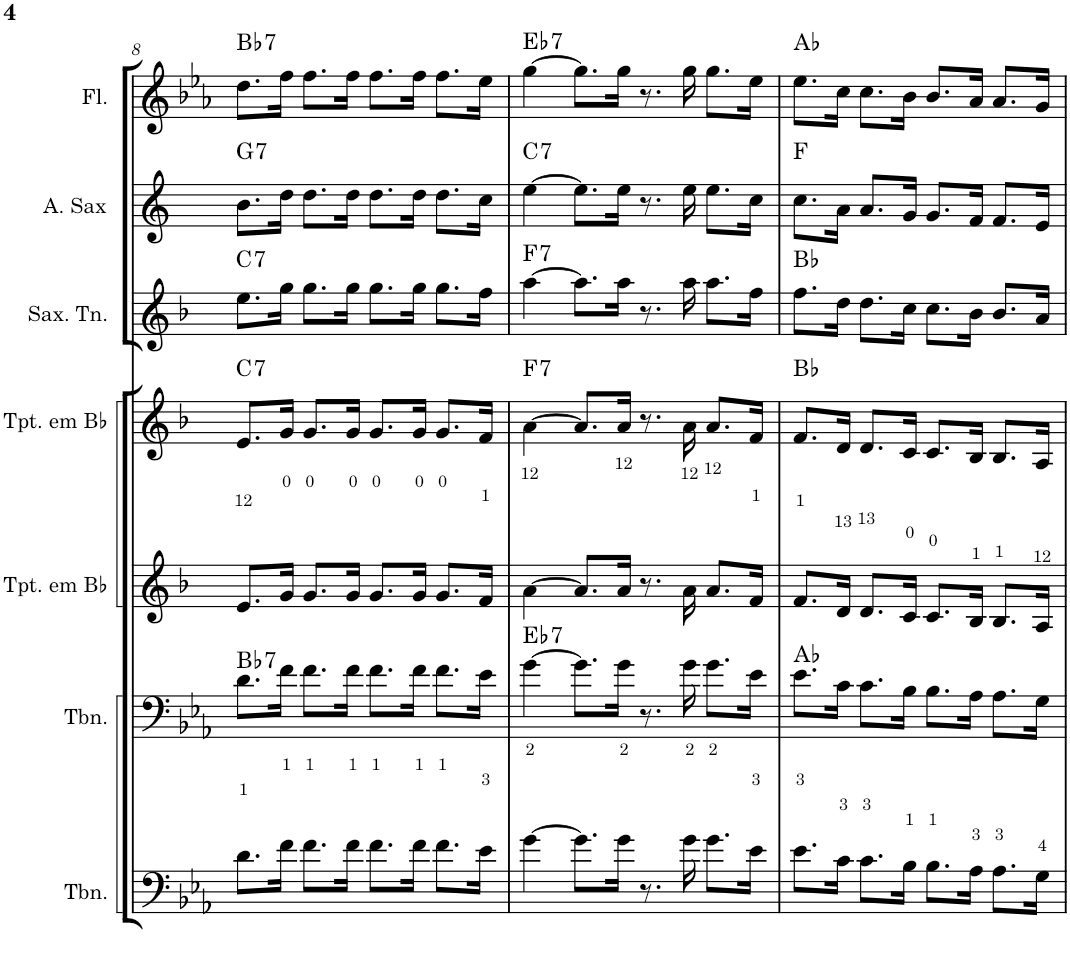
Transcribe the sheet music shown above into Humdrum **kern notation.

**kern	**kern	**harte	**kern	**kern	**harte	**kern	**harte	**kern	**harte	**kern	**harte
*part7	*part6	*part6	*part5	*part4	*part4	*part3	*part3	*part2	*part2	*part1	*part1
*staff7	*staff6	*	*staff5	*staff4	*	*staff3	*	*staff2	*	*staff1	*
*I"Trombone	*I"Trombone	*	*I"Trompete em Bb	*I"Trompete em Bb	*	*I"Saxofone Tenor	*	*I"Saxofone Alto	*	*I"Flauta Transversal	*
*I'Tbn.	*I'Tbn.	*	*I'Tpt. em Bb	*I'Tpt. em Bb	*	*I'Sax. Tn.	*	*	*	*I'Fl.	*
!!LO:PB:g=z
*clefF4	*clefF4	*	*clefG2	*clefG2	*	*clefG2	*	*clefG2	*	*clefG2	*
*	*	*	*Trd1c2	*Trd1c2	*	*Trd8c14	*	*Trd5c9	*	*	*
*k[b-e-a-]	*k[b-e-a-]	*	*k[b-]	*k[b-]	*	*k[b-]	*	*k[]	*	*k[b-e-a-]	*
*M4/4	*M4/4	*	*M4/4	*M4/4	*	*M4/4	*	*M4/4	*	*M4/4	*
=8	=8	=8	=8	=8	=8	=8	=8	=8	=8	=8	=8
!	!	!LO:H:kt=7	!	!	!LO:H:kt=7	!	!LO:H:kt=7	!	!LO:H:kt=7	!	!LO:H:kt=7
8.d\L	8.d\L	Bb:7	8.e/L	8.e/L	C:7	8.ee\L	C:7	8.b\L	G:7	8.dd\L	Bb:7
16f\Jk	16f\Jk	.	16g/Jk	16g/Jk	.	16gg\Jk	.	16dd\Jk	.	16ff\Jk	.
8.f\L	8.f\L	.	8.g/L	8.g/L	.	8.gg\L	.	8.dd\L	.	8.ff\L	.
16f\Jk	16f\Jk	.	16g/Jk	16g/Jk	.	16gg\Jk	.	16dd\Jk	.	16ff\Jk	.
8.f\L	8.f\L	.	8.g/L	8.g/L	.	8.gg\L	.	8.dd\L	.	8.ff\L	.
16f\Jk	16f\Jk	.	16g/Jk	16g/Jk	.	16gg\Jk	.	16dd\Jk	.	16ff\Jk	.
8.f\L	8.f\L	.	8.g/L	8.g/L	.	8.gg\L	.	8.dd\L	.	8.ff\L	.
16e-\Jk	16e-\Jk	.	16f/Jk	16f/Jk	.	16ff\Jk	.	16cc\Jk	.	16ee-\Jk	.
=9	=9	=9	=9	=9	=9	=9	=9	=9	=9	=9	=9
!	!	!LO:H:kt=7	!	!	!LO:H:kt=7	!	!LO:H:kt=7	!	!LO:H:kt=7	!	!LO:H:kt=7
[4g\	[4g\	Eb:7	[4a\	[4a\	F:7	[4aa\	F:7	[4ee\	C:7	[4gg\	Eb:7
8.g\L]	8.g\L]	.	8.a/L]	8.a/L]	.	8.aa\L]	.	8.ee\L]	.	8.gg\L]	.
16g\Jk	16g\Jk	.	16a/Jk	16a/Jk	.	16aa\Jk	.	16ee\Jk	.	16gg\Jk	.
8.r	8.r	.	8.r	8.r	.	8.r	.	8.r	.	8.r	.
16g\	16g\	.	16a\	16a\	.	16aa\	.	16ee\	.	16gg\	.
8.g\L	8.g\L	.	8.a/L	8.a/L	.	8.aa\L	.	8.ee\L	.	8.gg\L	.
16e-\Jk	16e-\Jk	.	16f/Jk	16f/Jk	.	16ff\Jk	.	16cc\Jk	.	16ee-\Jk	.
=10	=10	=10	=10	=10	=10	=10	=10	=10	=10	=10	=10
8.e-\L	8.e-\L	Ab:maj	8.f/L	8.f/L	Bb:maj	8.ff\L	Bb:maj	8.cc\L	F:maj	8.ee-\L	Ab:maj
16c\Jk	16c\Jk	.	16d/Jk	16d/Jk	.	16dd\Jk	.	16a\Jk	.	16cc\Jk	.
8.c\L	8.c\L	.	8.d/L	8.d/L	.	8.dd\L	.	8.a/L	.	8.cc\L	.
16B-\Jk	16B-\Jk	.	16c/Jk	16c/Jk	.	16cc\Jk	.	16g/Jk	.	16b-\Jk	.
8.B-\L	8.B-\L	.	8.c/L	8.c/L	.	8.cc\L	.	8.g/L	.	8.b-/L	.
16A-\Jk	16A-\Jk	.	16B-/Jk	16B-/Jk	.	16b-\Jk	.	16f/Jk	.	16a-/Jk	.
8.A-\L	8.A-\L	.	8.B-/L	8.B-/L	.	8.b-/L	.	8.f/L	.	8.a-/L	.
16G\Jk	16G\Jk	.	16A/Jk	16A/Jk	.	16a/Jk	.	16e/Jk	.	16g/Jk	.
=	=	=	=	=	=	=	=	=	=	=	=
*-	*-	*-	*-	*-	*-	*-	*-	*-	*-	*-	*-
